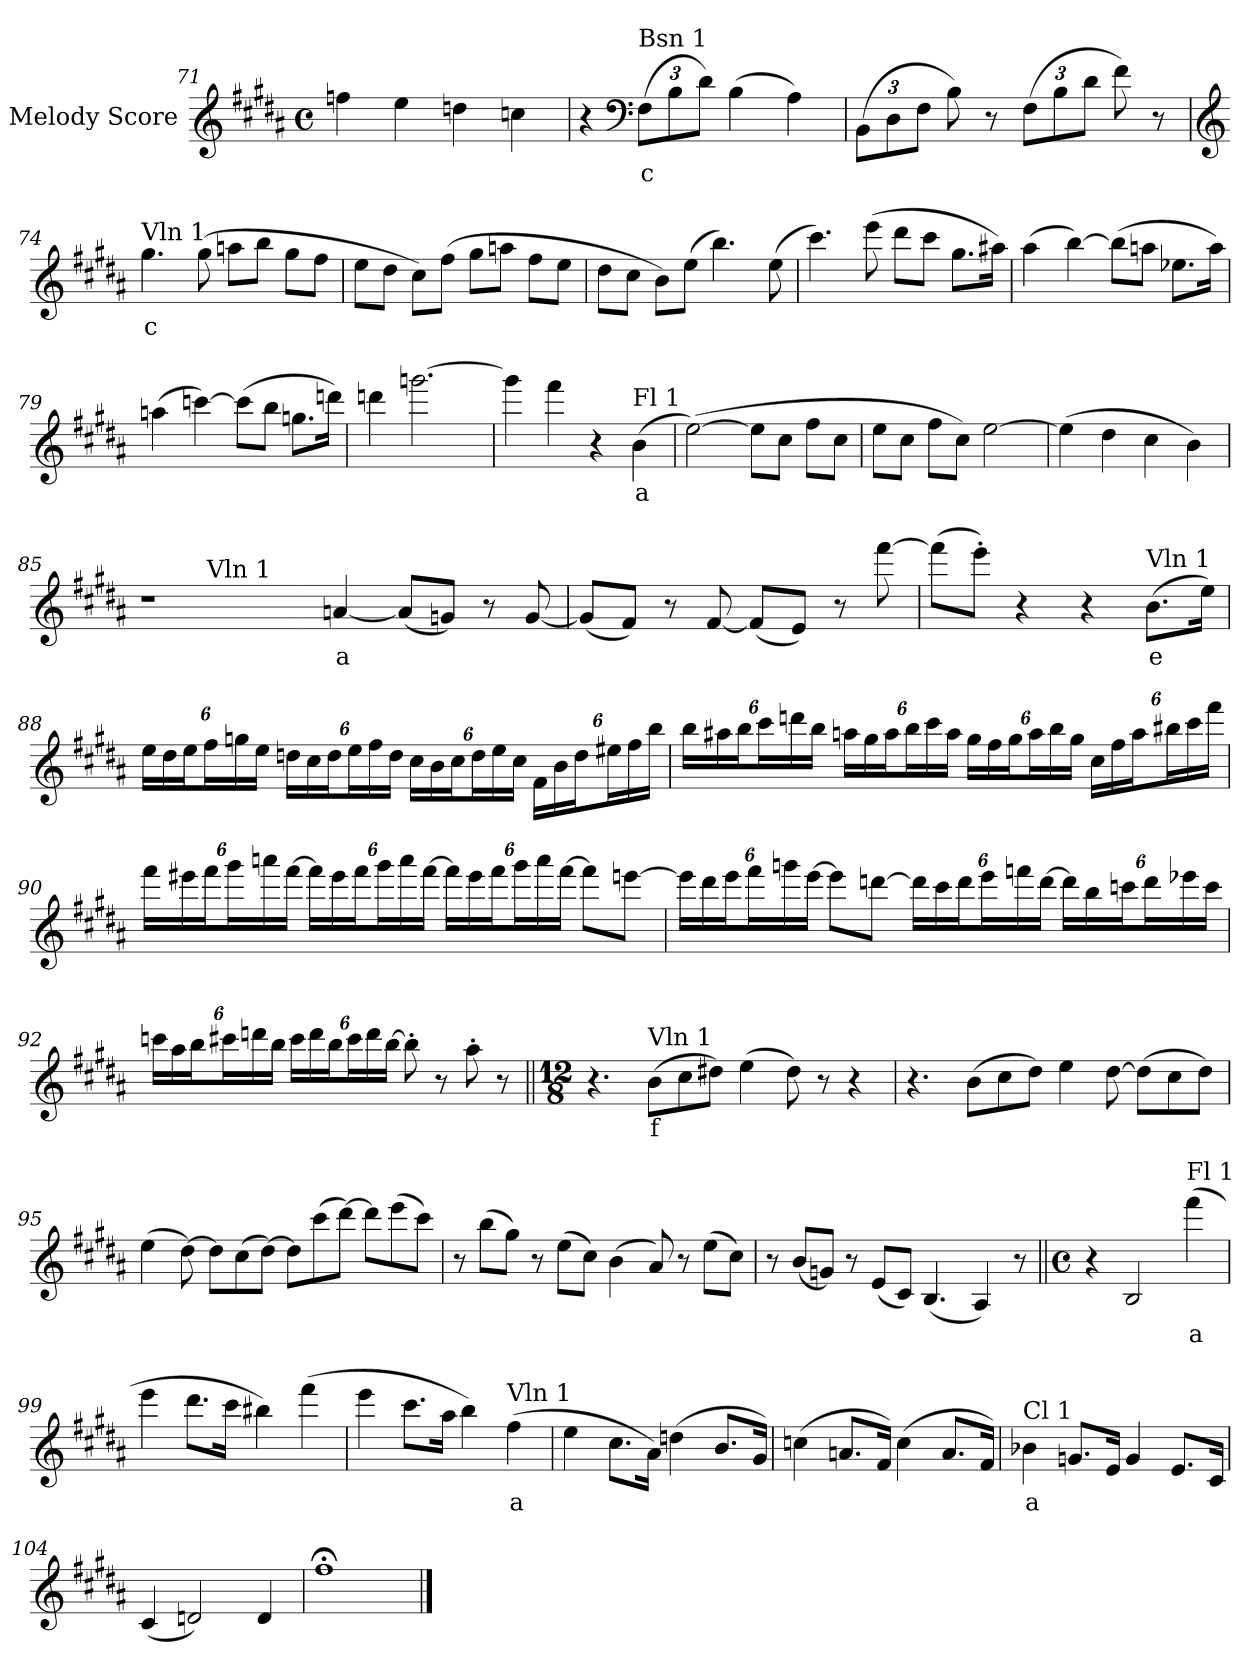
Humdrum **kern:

**kern	**text
*part1	*part1
*staff1	*staff1
*I"Melody Score	*
*clefG2	*
*k[f#c#g#d#a#]	*
*M4/4	*
*met(c)	*
=71	=71
4ff\	.
4ee\	.
4dd\	.
4cc\	.
=72	=72
4r	.
*clefF4	*
*Xbrackettup	*
!LO:TX:a:t=Bsn 1	!
!	!LO:LY:b:color=#FF0000
(12F#\L	c
12B\	.
12d#\J)	.
(4B\	.
4A#\)	.
=73	=73
(12BB\L	.
12D#\	.
12F#\J	.
8B\)	.
8r	.
(12F#\L	.
12B\	.
12d#\J	.
8f#\)	.
8r	.
=74	=74
*clefG2	*
!LO:TX:a:t=Vln 1	!
!	!LO:LY:b:color=#FF0000
4.gg#\	c
(8gg#\	.
8aan\L	.
8bb\J	.
8gg#\L	.
8ff#\J	.
=75	=75
8ee\L	.
8dd#\J	.
8cc#\L)	.
(8ff#\J	.
8gg#\L	.
8aan\J	.
8ff#\L	.
8ee\J	.
=76	=76
8dd#\L	.
8cc#\J	.
8b\L)	.
(8ee\J	.
4.bb\)	.
(8ee\	.
=77	=77
4.ccc#\)	.
(8eee\	.
8ddd#\L	.
8ccc#\J	.
8.gg#\L	.
16aa#X\Jk)	.
=78	=78
(4aa#\	.
[4bb\)	.
(8bb\L]	.
8aan\J	.
8.ee-X\L	.
16aa\Jk)	.
=79	=79
(4aan\	.
[4cccn\)	.
(8ccc\L]	.
8bb\J	.
8.ggn\L	.
16dddn\Jk)	.
=80	=80
4dddn\	.
[2.gggn\	.
=81	=81
4ggg\]	.
4fff#\	.
4r	.
!LO:TX:a:t=Fl 1	!
!	!LO:LY:b:color=#FF0000
(4b\	a
=82	=82
([2ee\)	.
8ee\L]	.
8cc#\J	.
8ff#\L	.
8cc#\J	.
=83	=83
8ee\L	.
8cc#\J	.
8ff#\L	.
8cc#\J)	.
[2ee\	.
=84	=84
(4ee\]	.
4dd#\	.
4cc#\	.
4b\)	.
=85	=85
*^	*
1r	4ryy	.
!	!LO:TX:a:t=Vln 1	!
.	1.ryy	.
!	!	!LO:LY:b:color=#FF0000
[4an/	.	a
(8a/L]	.	.
8gn/J)	.	.
8r	.	.
[8g/	.	.
*v	*v	*
=86	=86
(8g/L]	.
8f#/J)	.
8r	.
[8f#/	.
(8f#/L]	.
8e/J)	.
8r	.
[8fff#\	.
=87	=87
(8fff#\L]	.
8eee'\J)	.
4r	.
4r	.
!LO:TX:a:t=Vln 1	!
!	!LO:LY:b:color=#FF0000
(8.b\L	e
16ee\Jk)	.
=88	=88
24ee\LL	.
24dd#\	.
24ee\J	.
24ff#\L	.
24ggn\	.
24ee\JJ	.
24ddn\LL	.
24cc#\	.
24dd\J	.
24ee\L	.
24ff#\	.
24dd\JJ	.
24cc#\LL	.
24b\	.
24cc#\J	.
24dd\L	.
24ee\	.
24cc#\JJ	.
24f#\LL	.
24b\	.
24dd\J	.
24ee#X\L	.
24ff#\	.
24bb\JJ	.
=89	=89
24bb\LL	.
24aa#X\	.
24bb\J	.
24ccc#\L	.
24dddn\	.
24bb\JJ	.
24aan\LL	.
24gg#\	.
24aa\J	.
24bb\L	.
24ccc#\	.
24aa\JJ	.
24gg#\LL	.
24ff#\	.
24gg#\J	.
24aa\L	.
24bb\	.
24gg#\JJ	.
24cc#\LL	.
24ff#\	.
24aa\J	.
24bb#X\L	.
24ccc#\	.
24fff#\JJ	.
=90	=90
24fff#\LL	.
24eee#X\	.
24fff#\J	.
24ggg#\L	.
24aaan\	.
[24fff#\JJ	.
24fff#\LL]	.
24eee#\	.
24fff#\J	.
24ggg#\L	.
24aaa\	.
[24fff#\JJ	.
24fff#\LL]	.
24eee#\	.
24fff#\J	.
24ggg#\L	.
24aaa\	.
[24fff#\JJ	.
8fff#\L]	.
[8eeen\J	.
=91	=91
24eee\LL]	.
24ddd#\	.
24eee\J	.
24fff#\L	.
24gggn\	.
[24eee\JJ	.
8eee\L]	.
[8dddn\J	.
24ddd\LL]	.
24ccc#\	.
24ddd\J	.
24eee\L	.
24fffn\	.
[24ddd\JJ	.
24ddd\LL]	.
24bb\	.
24cccn\J	.
24ddd\L	.
24eee-X\	.
24ccc\JJ	.
=92	=92
24cccn\LL	.
24aa#\	.
24bb\J	.
24ccc#X\L	.
24dddn\	.
24bb\JJ	.
24ccc#\LL	.
24ddd\	.
24bb\J	.
24ccc#\L	.
24ddd\	.
[24bb\JJ	.
8bb'\]	.
8r	.
8aa#'\	.
8r	.
=93||	=93||
*M12/8	*
*MM107	*
4.r	.
!LO:TX:a:t=Vln 1	!
!	!LO:LY:b:color=#FF0000
(8b\L	f
8cc#\	.
8dd#X\J)	.
(4ee\	.
8dd#\)	.
8r	.
4r	.
=94	=94
4.r	.
(8b\L	.
8cc#\	.
8dd#\J)	.
4ee\	.
[8dd#\	.
(8dd#\L]	.
8cc#\	.
8dd#\J)	.
=95	=95
(4ee\	.
[8dd#\)	.
8dd#\L]	.
(8cc#\	.
[8dd#\J)	.
8dd#\L]	.
(8ccc#\	.
[8ddd#\J)	.
8ddd#\L]	.
(8eee\	.
8ccc#\J)	.
=96	=96
8r	.
(8bb\L	.
8gg#\J)	.
8r	.
(8ee\L	.
8cc#\J)	.
(4b\	.
8a#/)	.
8r	.
(8ee\L	.
8cc#\J)	.
=97	=97
8r	.
(8b/L	.
8gn/J)	.
8r	.
(8e/L	.
8c#/J)	.
(4.B/	.
4A#/)	.
8r	.
=98||	=98||
*M4/4	*
*met(c)	*
*MM71	*
4r	.
2B/	.
!LO:TX:a:t=Fl 1	!
!	!LO:LY:b:color=#FF0000
(4fff#\	a
=99	=99
4eee\	.
8.ddd#\L	.
16ccc#\Jk	.
4bb#X\)	.
(4fff#\	.
=100	=100
4eee\	.
8.ccc#\L	.
16aa#\Jk	.
4bb\)	.
!LO:TX:a:t=Vln 1	!
!	!LO:LY:b:color=#FF0000
(4ff#\	a
=101	=101
4ee\	.
8.cc#\L	.
16a#\Jk)	.
(4ddn\	.
8.b/L	.
16g#/Jk)	.
=102	=102
(4ccn\	.
8.an/L	.
16f#/Jk)	.
(4cc\	.
8.a/L	.
16f#/Jk)	.
=103	=103
!LO:TX:a:t=Cl 1	!
!	!LO:LY:b:color=#FF0000
4b-X\	a
8.g/L	.
16e/Jk	.
4g/	.
8.e/L	.
16c#/Jk	.
=104	=104
(4c#/	.
2d/)	.
4d/	.
=105	=105
1ff#;<	.
==	==
*-	*-
